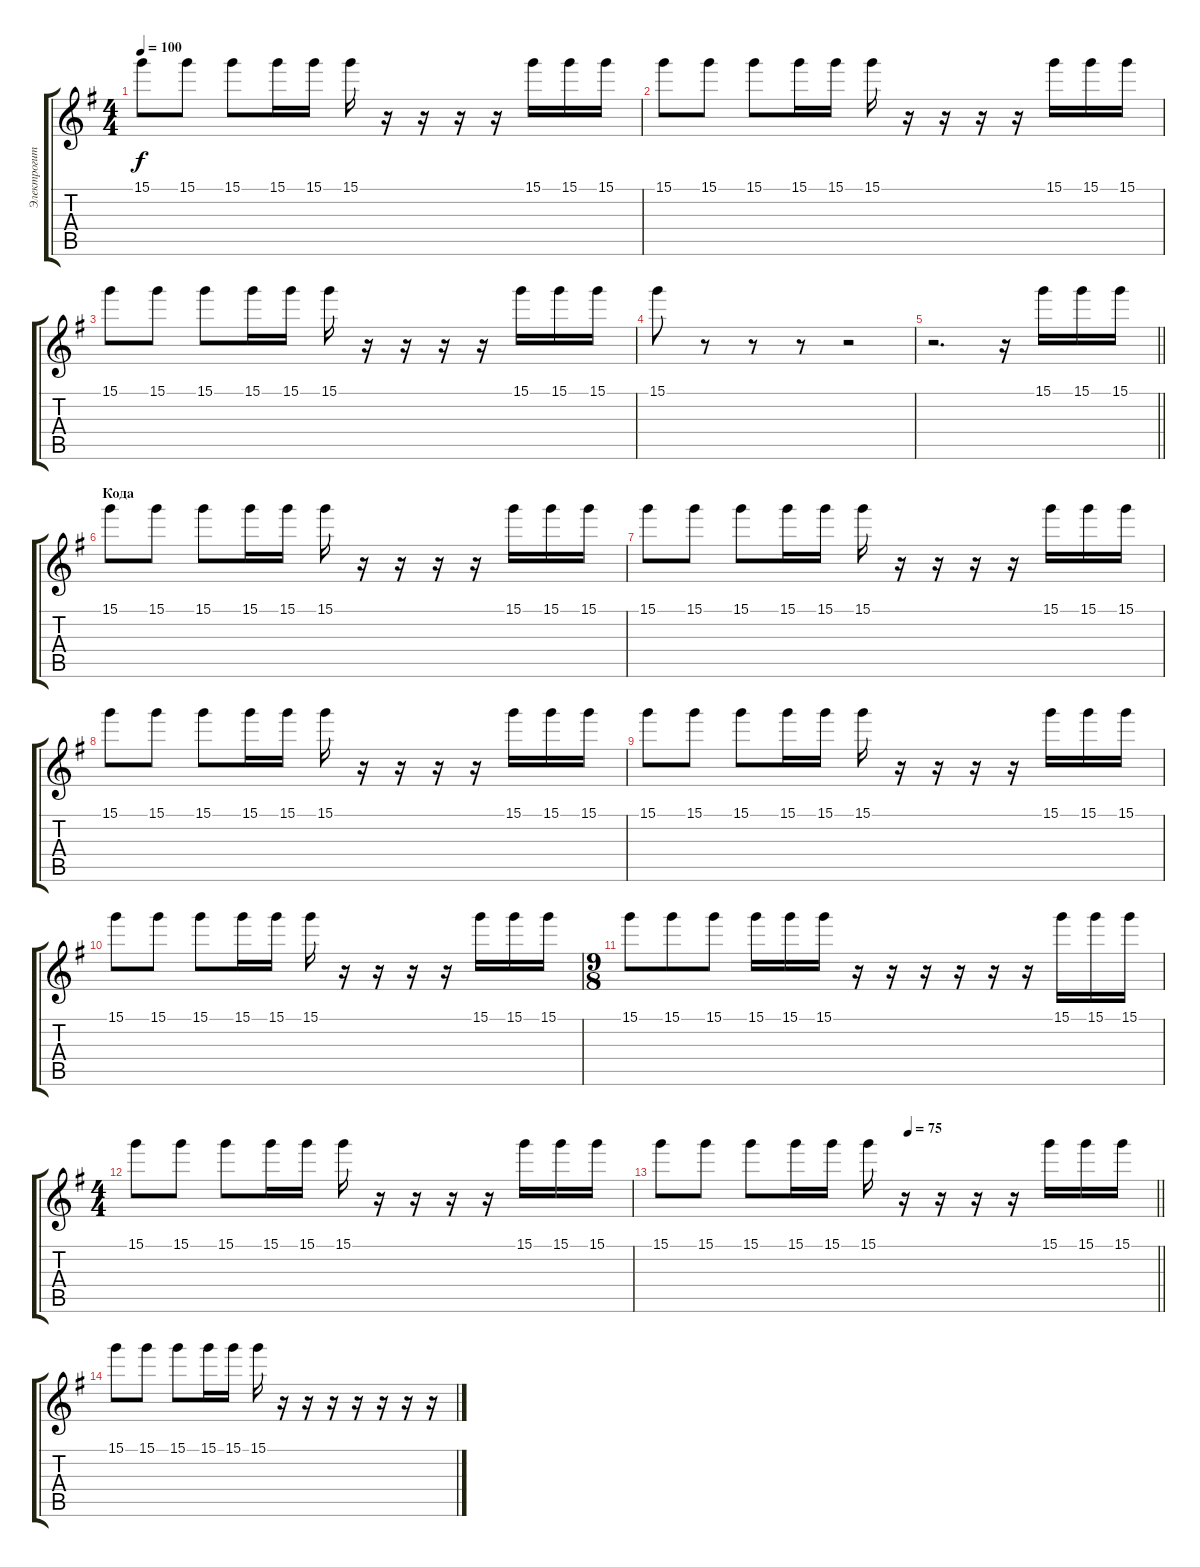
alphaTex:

\track ("Электрогитара" "Электрогит") {instrument guitarharmonics}
\staff {score tabs}
\tuning (E4 B3 G3 D3 A2 E2) {hide}
\ts (4 4)
\tempo 100
\clef g2
\ks eminor
15.1.8{dy f} 15.1.8 15.1.8 15.1.16 15.1.16 15.1.16 r.16 r.16 r.16 r.16 15.1.16 15.1.16 15.1.16 |
15.1.8 15.1.8 15.1.8 15.1.16 15.1.16 15.1.16 r.16 r.16 r.16 r.16 15.1.16 15.1.16 15.1.16 |
15.1.8 15.1.8 15.1.8 15.1.16 15.1.16 15.1.16 r.16 r.16 r.16 r.16 15.1.16 15.1.16 15.1.16 |
15.1.8 r.8 r.8 r.8 r.2 |
\barLineRight lightlight
r.2{d} r.16 15.1.16 15.1.16 15.1.16 |
\section ("" "Кода")
15.1.8 15.1.8 15.1.8 15.1.16 15.1.16 15.1.16 r.16 r.16 r.16 r.16 15.1.16 15.1.16 15.1.16 |
15.1.8 15.1.8 15.1.8 15.1.16 15.1.16 15.1.16 r.16 r.16 r.16 r.16 15.1.16 15.1.16 15.1.16 |
15.1.8 15.1.8 15.1.8 15.1.16 15.1.16 15.1.16 r.16 r.16 r.16 r.16 15.1.16 15.1.16 15.1.16 |
15.1.8 15.1.8 15.1.8 15.1.16 15.1.16 15.1.16 r.16 r.16 r.16 r.16 15.1.16 15.1.16 15.1.16 |
15.1.8 15.1.8 15.1.8 15.1.16 15.1.16 15.1.16 r.16 r.16 r.16 r.16 15.1.16 15.1.16 15.1.16 |
\ts (9 8)
15.1.8 15.1.8 15.1.8 15.1.16 15.1.16 15.1.16 r.16 r.16 r.16 r.16 r.16 r.16 15.1.16 15.1.16 15.1.16 |
\ts (4 4)
15.1.8 15.1.8 15.1.8 15.1.16 15.1.16 15.1.16 r.16 r.16 r.16 r.16 15.1.16 15.1.16 15.1.16 |
\tempo (75 0.5)
\barLineRight lightlight
15.1.8 15.1.8 15.1.8 15.1.16 15.1.16 15.1.16 r.16 r.16 r.16 r.16 15.1.16 15.1.16 15.1.16 |
15.1.8 15.1.8 15.1.8 15.1.16 15.1.16 15.1.16 r.16 r.16 r.16 r.16 r.16 r.16 r.16
